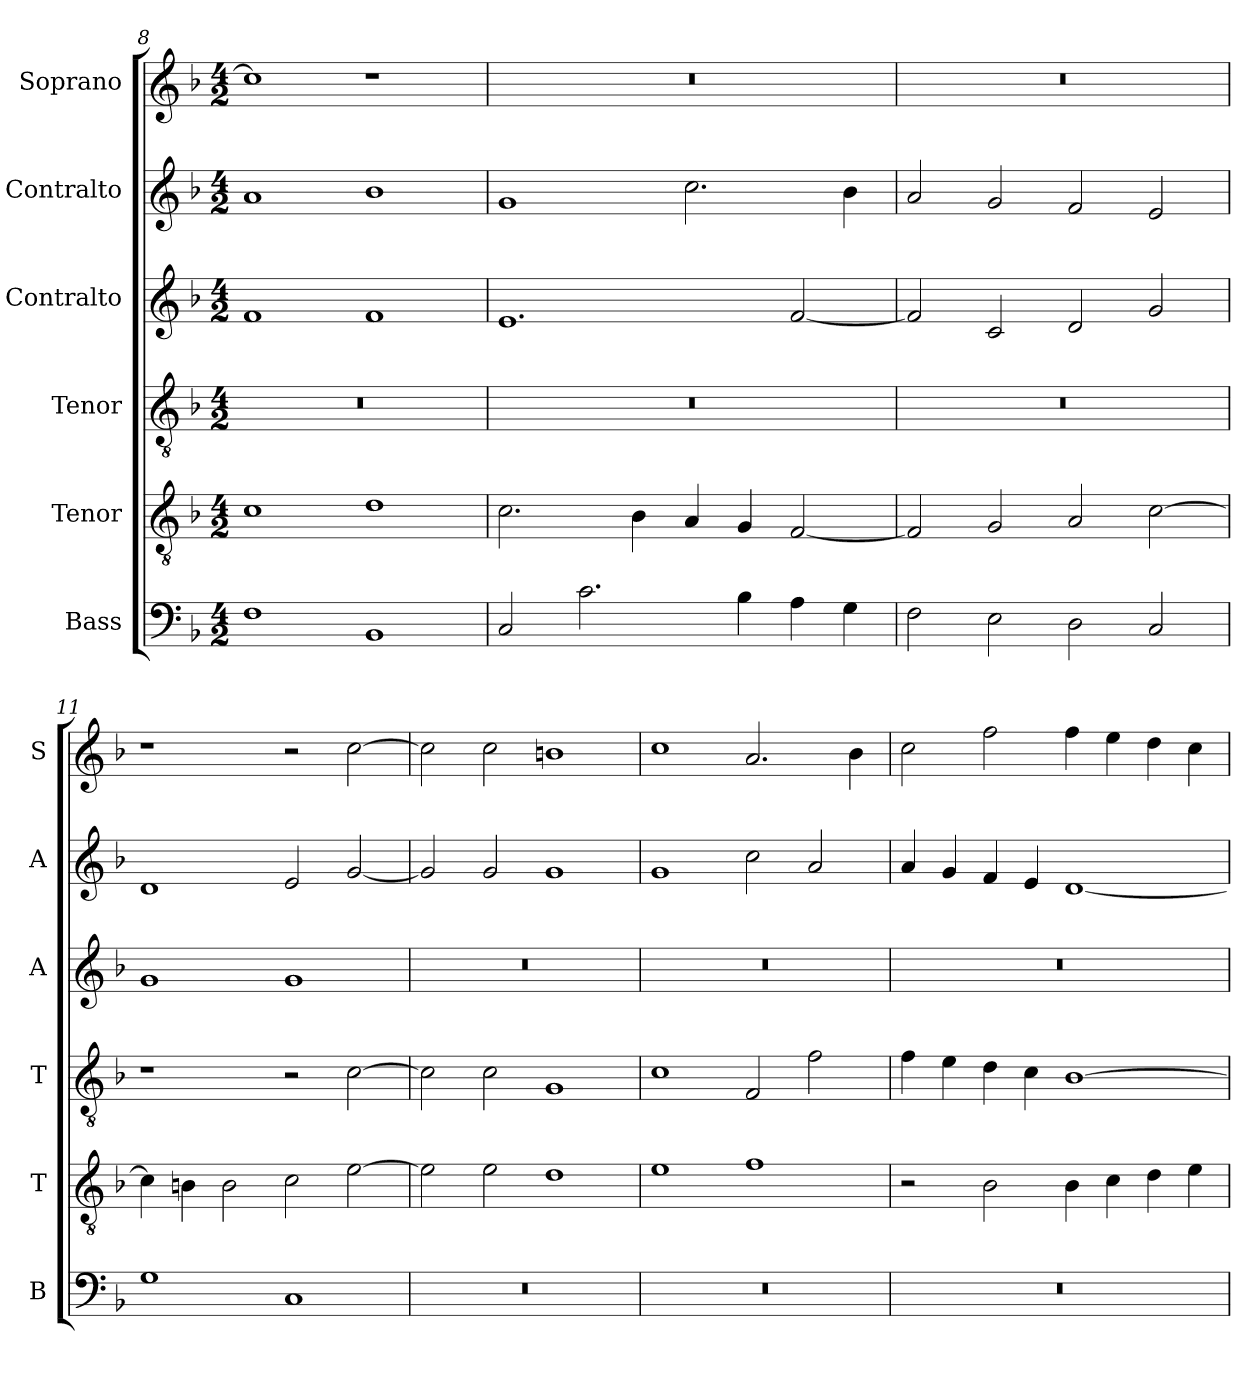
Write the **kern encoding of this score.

**kern	**kern	**kern	**kern	**kern	**kern
*part6	*part5	*part4	*part3	*part2	*part1
*staff6	*staff5	*staff4	*staff3	*staff2	*staff1
*I"Bass	*I"Tenor	*I"Tenor	*I"Contralto	*I"Contralto	*I"Soprano
*I'B	*I'T	*I'T	*I'A	*I'A	*I'S
*clefF4	*clefGv2	*clefGv2	*clefG2	*clefG2	*clefG2
*k[b-]	*k[b-]	*k[b-]	*k[b-]	*k[b-]	*k[b-]
*F:ion	*F:ion	*F:ion	*F:ion	*F:ion	*F:ion
*M4/2	*M4/2	*M4/2	*M4/2	*M4/2	*M4/2
=8	=8	=8	=8	=8	=8
1F	1c	0r	1f	1a	1cc]
1BB-	1d	.	1f	1b-	1r
=9	=9	=9	=9	=9	=9
2C	2.c	0r	1.e	1g	0r
2.c	.	.	.	.	.
.	4B-	.	.	.	.
.	4A	.	.	2.cc	.
4B-	4G	.	.	.	.
4A	[2F	.	[2f	.	.
4G	.	.	.	4b-	.
=10	=10	=10	=10	=10	=10
2F	2F]	0r	2f]	2a	0r
2E	2G	.	2c	2g	.
2D	2A	.	2d	2f	.
2C	[2c	.	2g	2e	.
=11	=11	=11	=11	=11	=11
1G	4c]	1r	1g	1d	1r
.	4Bn	.	.	.	.
.	2B	.	.	.	.
1C	2c	2r	1g	2e	2r
.	[2e	[2c	.	[2g	[2cc
=12	=12	=12	=12	=12	=12
0r	2e]	2c]	0r	2g]	2cc]
.	2e	2c	.	2g	2cc
.	1d	1G	.	1g	1bn
=13	=13	=13	=13	=13	=13
0r	1e	1c	0r	1g	1cc
.	1f	2F	.	2cc	2.a
.	.	2f	.	2a	.
.	.	.	.	.	4b-
=14	=14	=14	=14	=14	=14
0r	2r	4f	0r	4a	2cc
.	.	4e	.	4g	.
.	2B-	4d	.	4f	2ff
.	.	4c	.	4e	.
.	4B-	[1B-	.	[1d	4ff
.	4c	.	.	.	4ee
.	4d	.	.	.	4dd
.	4e	.	.	.	4cc
=	=	=	=	=	=
*-	*-	*-	*-	*-	*-
